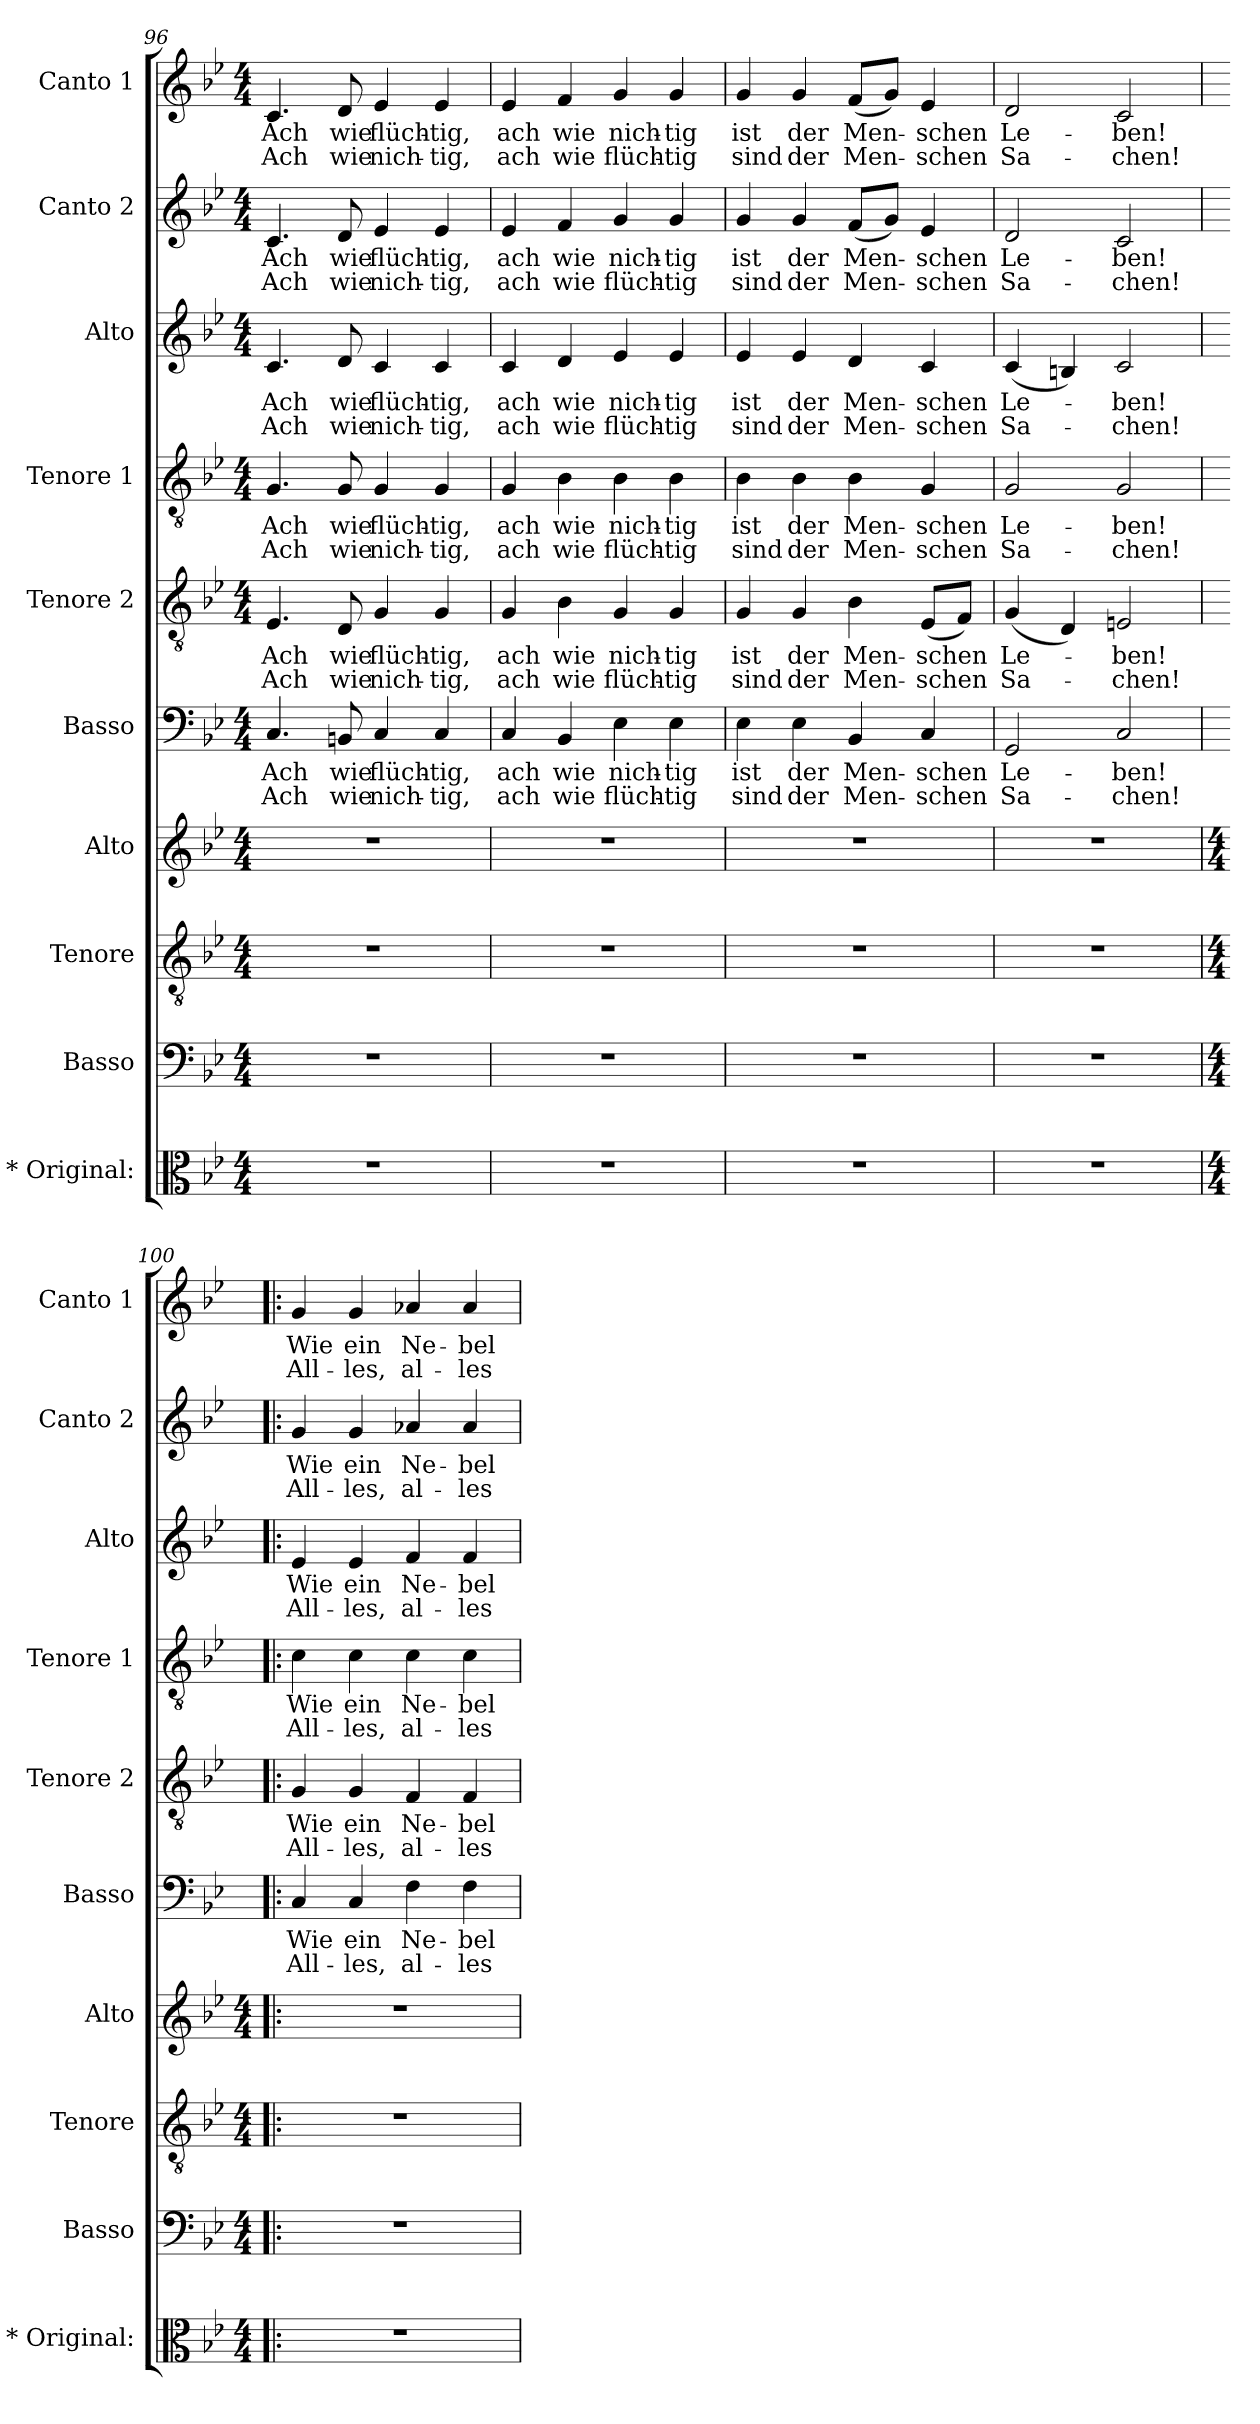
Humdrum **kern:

**kern	**kern	**kern	**kern	**kern	**text	**text	**kern	**text	**text	**kern	**text	**text	**kern	**text	**text	**kern	**text	**text	**kern	**text	**text
*part10	*part9	*part8	*part7	*part6	*part6	*part6	*part5	*part5	*part5	*part4	*part4	*part4	*part3	*part3	*part3	*part2	*part2	*part2	*part1	*part1	*part1
*staff10	*staff9	*staff8	*staff7	*staff6	*staff6	*staff6	*staff5	*staff5	*staff5	*staff4	*staff4	*staff4	*staff3	*staff3	*staff3	*staff2	*staff2	*staff2	*staff1	*staff1	*staff1
*I"* Original:	*I"Basso	*I"Tenore	*I"Alto	*I"Basso	*	*	*I"Tenore 2	*	*	*I"Tenore 1	*	*	*I"Alto	*	*	*I"Canto 2	*	*	*I"Canto 1	*	*
*I'* Original:	*I'Basso	*I'Tenore	*I'Alto	*I'Basso	*	*	*I'Tenore 2	*	*	*I'Tenore 1	*	*	*I'Alto	*	*	*I'Canto 2	*	*	*I'Canto 1	*	*
!!LO:PB:g=z
*clefC3	*clefF4	*clefGv2	*clefG2	*clefF4	*	*	*clefGv2	*	*	*clefGv2	*	*	*clefG2	*	*	*clefG2	*	*	*clefG2	*	*
*k[b-e-]	*k[b-e-]	*k[b-e-]	*k[b-e-]	*k[b-e-]	*	*	*k[b-e-]	*	*	*k[b-e-]	*	*	*k[b-e-]	*	*	*k[b-e-]	*	*	*k[b-e-]	*	*
*B-:	*B-:	*B-:	*B-:	*B-:	*	*	*B-:	*	*	*B-:	*	*	*B-:	*	*	*B-:	*	*	*B-:	*	*
*M4/4	*M4/4	*M4/4	*M4/4	*M4/4	*	*	*M4/4	*	*	*M4/4	*	*	*M4/4	*	*	*M4/4	*	*	*M4/4	*	*
=96	=96	=96	=96	=96	=96	=96	=96	=96	=96	=96	=96	=96	=96	=96	=96	=96	=96	=96	=96	=96	=96
!	!	!	!	!	!LO:LY:b	!LO:LY:b	!	!LO:LY:b	!LO:LY:b	!	!LO:LY:b	!LO:LY:b	!	!LO:LY:b	!LO:LY:b	!	!LO:LY:b	!LO:LY:b	!	!LO:LY:b	!LO:LY:b
1r	1r	1r	1r	4.C/	Ach	Ach	4.E-/	Ach	Ach	4.G/	Ach	Ach	4.c/	Ach	Ach	4.c/	Ach	Ach	4.c/	Ach	Ach
!	!	!	!	!	!LO:LY:b	!LO:LY:b	!	!LO:LY:b	!LO:LY:b	!	!LO:LY:b	!LO:LY:b	!	!LO:LY:b	!LO:LY:b	!	!LO:LY:b	!LO:LY:b	!	!LO:LY:b	!LO:LY:b
.	.	.	.	8BBn/	wie	wie	8D/	wie	wie	8G/	wie	wie	8d/	wie	wie	8d/	wie	wie	8d/	wie	wie
!	!	!	!	!	!LO:LY:b	!LO:LY:b	!	!LO:LY:b	!LO:LY:b	!	!LO:LY:b	!LO:LY:b	!	!LO:LY:b	!LO:LY:b	!	!LO:LY:b	!LO:LY:b	!	!LO:LY:b	!LO:LY:b
.	.	.	.	4C/	flüch-	-nich-	4G/	flüch-	-nich-	4G/	flüch-	-nich-	4c/	flüch-	-nich-	4e-/	flüch-	-nich-	4e-/	flüch-	-nich-
!	!	!	!	!	!LO:LY:b	!LO:LY:b	!	!LO:LY:b	!LO:LY:b	!	!LO:LY:b	!LO:LY:b	!	!LO:LY:b	!LO:LY:b	!	!LO:LY:b	!LO:LY:b	!	!LO:LY:b	!LO:LY:b
.	.	.	.	4C/	-tig,	tig,	4G/	-tig,	tig,	4G/	-tig,	tig,	4c/	-tig,	tig,	4e-/	-tig,	tig,	4e-/	-tig,	tig,
=97	=97	=97	=97	=97	=97	=97	=97	=97	=97	=97	=97	=97	=97	=97	=97	=97	=97	=97	=97	=97	=97
!	!	!	!	!	!LO:LY:b	!LO:LY:b	!	!LO:LY:b	!LO:LY:b	!	!LO:LY:b	!LO:LY:b	!	!LO:LY:b	!LO:LY:b	!	!LO:LY:b	!LO:LY:b	!	!LO:LY:b	!LO:LY:b
1r	1r	1r	1r	4C/	ach	ach	4G/	ach	ach	4G/	ach	ach	4c/	ach	ach	4e-/	ach	ach	4e-/	ach	ach
!	!	!	!	!	!LO:LY:b	!LO:LY:b	!	!LO:LY:b	!LO:LY:b	!	!LO:LY:b	!LO:LY:b	!	!LO:LY:b	!LO:LY:b	!	!LO:LY:b	!LO:LY:b	!	!LO:LY:b	!LO:LY:b
.	.	.	.	4BB-i/	wie	wie	4B-\	wie	wie	4B-\	wie	wie	4d/	wie	wie	4f/	wie	wie	4f/	wie	wie
!	!	!	!	!	!LO:LY:b	!LO:LY:b	!	!LO:LY:b	!LO:LY:b	!	!LO:LY:b	!LO:LY:b	!	!LO:LY:b	!LO:LY:b	!	!LO:LY:b	!LO:LY:b	!	!LO:LY:b	!LO:LY:b
.	.	.	.	4E-\	nich-	-flüch-	4G/	nich-	-flüch-	4B-\	nich-	-flüch-	4e-/	nich-	-flüch-	4g/	nich-	-flüch-	4g/	nich-	-flüch-
!	!	!	!	!	!LO:LY:b	!LO:LY:b	!	!LO:LY:b	!LO:LY:b	!	!LO:LY:b	!LO:LY:b	!	!LO:LY:b	!LO:LY:b	!	!LO:LY:b	!LO:LY:b	!	!LO:LY:b	!LO:LY:b
.	.	.	.	4E-\	-tig	tig	4G/	-tig	tig	4B-\	-tig	tig	4e-/	-tig	tig	4g/	-tig	tig	4g/	-tig	tig
=98	=98	=98	=98	=98	=98	=98	=98	=98	=98	=98	=98	=98	=98	=98	=98	=98	=98	=98	=98	=98	=98
!	!	!	!	!	!LO:LY:b	!LO:LY:b	!	!LO:LY:b	!LO:LY:b	!	!LO:LY:b	!LO:LY:b	!	!LO:LY:b	!LO:LY:b	!	!LO:LY:b	!LO:LY:b	!	!LO:LY:b	!LO:LY:b
1r	1r	1r	1r	4E-\	ist	sind	4G/	ist	sind	4B-\	ist	sind	4e-/	ist	sind	4g/	ist	sind	4g/	ist	sind
!	!	!	!	!	!LO:LY:b	!LO:LY:b	!	!LO:LY:b	!LO:LY:b	!	!LO:LY:b	!LO:LY:b	!	!LO:LY:b	!LO:LY:b	!	!LO:LY:b	!LO:LY:b	!	!LO:LY:b	!LO:LY:b
.	.	.	.	4E-\	der	der	4G/	der	der	4B-\	der	der	4e-/	der	der	4g/	der	der	4g/	der	der
!	!	!	!	!	!LO:LY:b	!LO:LY:b	!	!LO:LY:b	!LO:LY:b	!	!LO:LY:b	!LO:LY:b	!	!LO:LY:b	!LO:LY:b	!	!LO:LY:b	!LO:LY:b	!	!LO:LY:b	!LO:LY:b
.	.	.	.	4BB-/	Men-	-Men-	4B-\	Men-	-Men-	4B-\	Men-	-Men-	4d/	Men-	-Men-	(<8f/L	Men-	-Men-	(<8f/L	Men-	-Men-
.	.	.	.	.	.	.	.	.	.	.	.	.	.	.	.	8g/J)	.	.	8g/J)	.	.
!	!	!	!	!	!LO:LY:b	!LO:LY:b	!	!LO:LY:b	!LO:LY:b	!	!LO:LY:b	!LO:LY:b	!	!LO:LY:b	!LO:LY:b	!	!LO:LY:b	!LO:LY:b	!	!LO:LY:b	!LO:LY:b
.	.	.	.	4C/	-schen	schen	(<8E-/L	-schen	schen	4G/	-schen	schen	4c/	-schen	schen	4e-/	-schen	schen	4e-/	-schen	schen
.	.	.	.	.	.	.	8F/J)	.	.	.	.	.	.	.	.	.	.	.	.	.	.
=99	=99	=99	=99	=99	=99	=99	=99	=99	=99	=99	=99	=99	=99	=99	=99	=99	=99	=99	=99	=99	=99
!	!	!	!	!	!LO:LY:b	!LO:LY:b	!	!LO:LY:b	!LO:LY:b	!	!LO:LY:b	!LO:LY:b	!	!LO:LY:b	!LO:LY:b	!	!LO:LY:b	!LO:LY:b	!	!LO:LY:b	!LO:LY:b
1r	1r	1r	1r	2GG/	Le-	-Sa-	(<4G/	Le-	-Sa-	2G/	Le-	-Sa-	(<4c/	Le-	-Sa-	2d/	Le-	-Sa-	2d/	Le-	-Sa-
.	.	.	.	.	.	.	4D/)	.	.	.	.	.	4Bn/)	.	.	.	.	.	.	.	.
!	!	!	!	!	!LO:LY:b	!LO:LY:b	!	!LO:LY:b	!LO:LY:b	!	!LO:LY:b	!LO:LY:b	!	!LO:LY:b	!LO:LY:b	!	!LO:LY:b	!LO:LY:b	!	!LO:LY:b	!LO:LY:b
.	.	.	.	2C/	-ben!	chen!	2En/	-ben!	chen!	2G/	-ben!	chen!	2c/	-ben!	chen!	2c/	-ben!	chen!	2c/	-ben!	chen!
!!LO:PB:g=z
=100!|:	=100!|:	=100!|:	=100!|:	=100!|:	=100!|:	=100!|:	=100!|:	=100!|:	=100!|:	=100!|:	=100!|:	=100!|:	=100!|:	=100!|:	=100!|:	=100!|:	=100!|:	=100!|:	=100!|:	=100!|:	=100!|:
*M4/4	*M4/4	*M4/4	*M4/4	*	*	*	*	*	*	*	*	*	*	*	*	*	*	*	*	*	*
!	!	!	!	!	!LO:LY:b	!LO:LY:b	!	!LO:LY:b	!LO:LY:b	!	!LO:LY:b	!LO:LY:b	!	!LO:LY:b	!LO:LY:b	!	!LO:LY:b	!LO:LY:b	!	!LO:LY:b	!LO:LY:b
1r	1r	1r	1r	4C/	Wie	All-	4G/	Wie	All-	4c\	Wie	All-	4e-/	Wie	All-	4g/	Wie	All-	4g/	Wie	All-
!	!	!	!	!	!LO:LY:b	!LO:LY:b	!	!LO:LY:b	!LO:LY:b	!	!LO:LY:b	!LO:LY:b	!	!LO:LY:b	!LO:LY:b	!	!LO:LY:b	!LO:LY:b	!	!LO:LY:b	!LO:LY:b
.	.	.	.	4C/	-ein	les,	4G/	-ein	les,	4c\	-ein	les,	4e-/	-ein	les,	4g/	-ein	les,	4g/	-ein	les,
!	!	!	!	!	!LO:LY:b	!LO:LY:b	!	!LO:LY:b	!LO:LY:b	!	!LO:LY:b	!LO:LY:b	!	!LO:LY:b	!LO:LY:b	!	!LO:LY:b	!LO:LY:b	!	!LO:LY:b	!LO:LY:b
.	.	.	.	4F\	Ne-	-al-	4F/	Ne-	-al-	4c\	Ne-	-al-	4f/	Ne-	-al-	4a-X/	Ne-	-al-	4a-X/	Ne-	-al-
!	!	!	!	!	!LO:LY:b	!LO:LY:b	!	!LO:LY:b	!LO:LY:b	!	!LO:LY:b	!LO:LY:b	!	!LO:LY:b	!LO:LY:b	!	!LO:LY:b	!LO:LY:b	!	!LO:LY:b	!LO:LY:b
.	.	.	.	4F\	-bel	les	4F/	-bel	les	4c\	-bel	les	4f/	-bel	les	4a-/	-bel	les	4a-/	-bel	les
=	=	=	=	=	=	=	=	=	=	=	=	=	=	=	=	=	=	=	=	=	=
*-	*-	*-	*-	*-	*-	*-	*-	*-	*-	*-	*-	*-	*-	*-	*-	*-	*-	*-	*-	*-	*-
